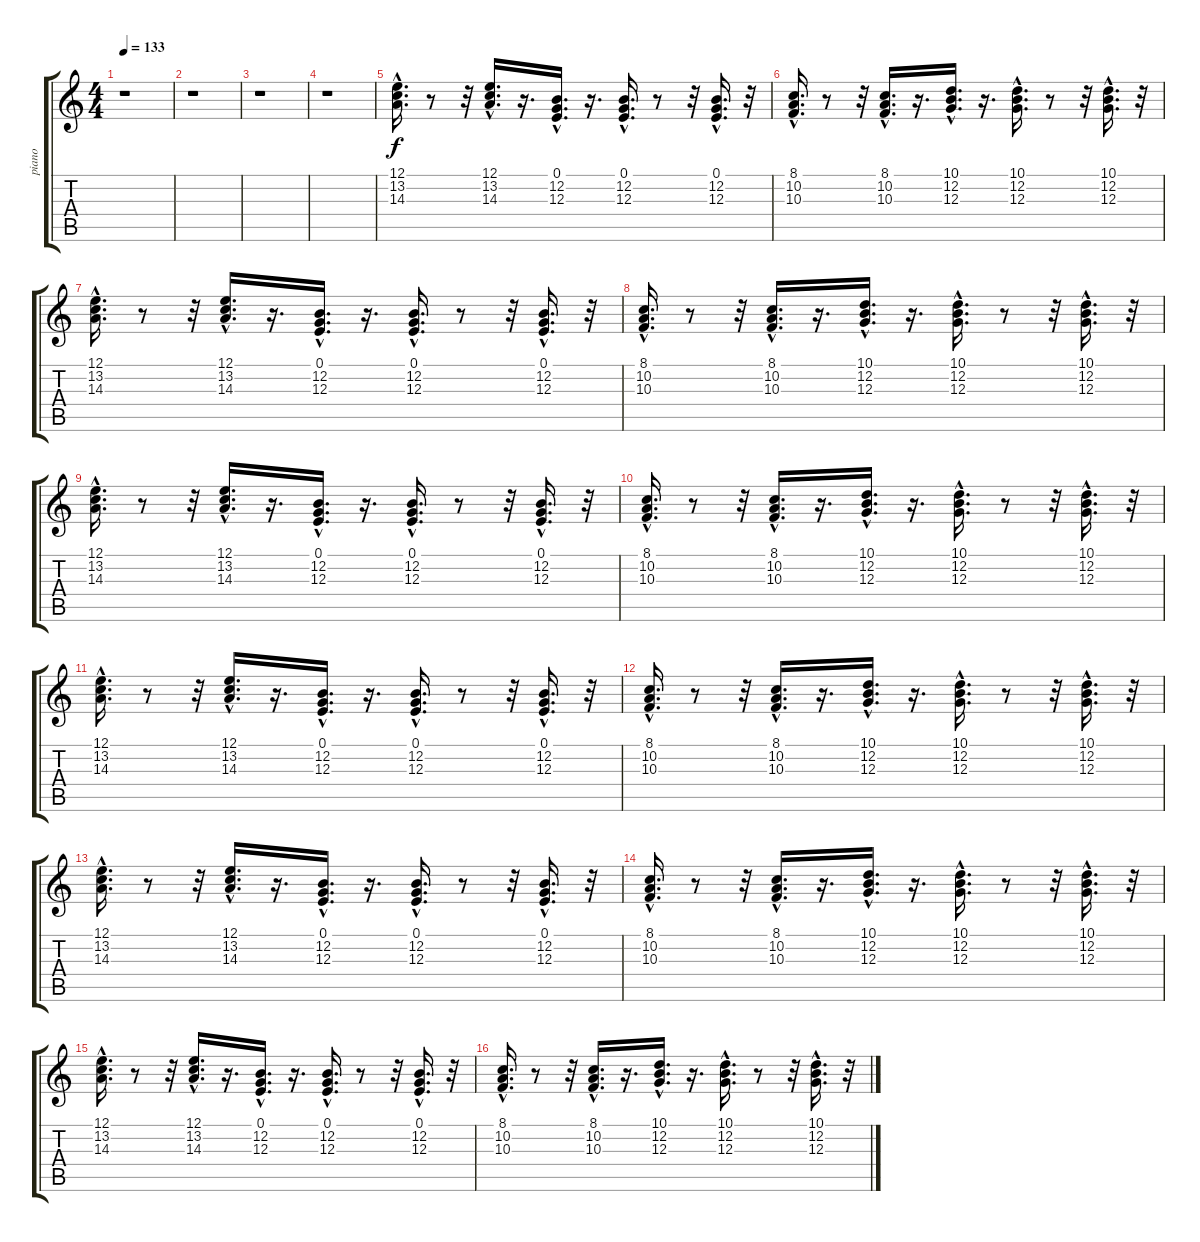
\track ("piano" "piano") {instrument brightacousticpiano}
\staff {score tabs}
\tuning (E4 B3 G3 D3 A2 E2) {hide}
\ts (4 4)
\tempo 133
\clef g2
\ks c
r.1{dy f} |
r.1 |
r.1 |
r.1 |
(12.1{hac} 13.2{hac} 14.3{hac}).16{d} r.8 r.32 (12.1{hac} 13.2{hac} 14.3{hac}).16{d} r.16{d} (0.1{hac} 12.2{hac} 12.3{hac}).16{d} r.16{d} (0.1{hac} 12.2{hac} 12.3{hac}).16{d} r.8 r.32 (0.1{hac} 12.2{hac} 12.3{hac}).16{d} r.32 |
(8.1{hac} 10.2{hac} 10.3{hac}).16{d} r.8 r.32 (8.1{hac} 10.2{hac} 10.3{hac}).16{d} r.16{d} (10.1{hac} 12.2{hac} 12.3{hac}).16{d} r.16{d} (10.1{hac} 12.2{hac} 12.3{hac}).16{d} r.8 r.32 (10.1{hac} 12.2{hac} 12.3{hac}).16{d} r.32 |
(12.1{hac} 13.2{hac} 14.3{hac}).16{d} r.8 r.32 (12.1{hac} 13.2{hac} 14.3{hac}).16{d} r.16{d} (0.1{hac} 12.2{hac} 12.3{hac}).16{d} r.16{d} (0.1{hac} 12.2{hac} 12.3{hac}).16{d} r.8 r.32 (0.1{hac} 12.2{hac} 12.3{hac}).16{d} r.32 |
(8.1{hac} 10.2{hac} 10.3{hac}).16{d} r.8 r.32 (8.1{hac} 10.2{hac} 10.3{hac}).16{d} r.16{d} (10.1{hac} 12.2{hac} 12.3{hac}).16{d} r.16{d} (10.1{hac} 12.2{hac} 12.3{hac}).16{d} r.8 r.32 (10.1{hac} 12.2{hac} 12.3{hac}).16{d} r.32 |
(12.1{hac} 13.2{hac} 14.3{hac}).16{d} r.8 r.32 (12.1{hac} 13.2{hac} 14.3{hac}).16{d} r.16{d} (0.1{hac} 12.2{hac} 12.3{hac}).16{d} r.16{d} (0.1{hac} 12.2{hac} 12.3{hac}).16{d} r.8 r.32 (0.1{hac} 12.2{hac} 12.3{hac}).16{d} r.32 |
(8.1{hac} 10.2{hac} 10.3{hac}).16{d} r.8 r.32 (8.1{hac} 10.2{hac} 10.3{hac}).16{d} r.16{d} (10.1{hac} 12.2{hac} 12.3{hac}).16{d} r.16{d} (10.1{hac} 12.2{hac} 12.3{hac}).16{d} r.8 r.32 (10.1{hac} 12.2{hac} 12.3{hac}).16{d} r.32 |
(12.1{hac} 13.2{hac} 14.3{hac}).16{d} r.8 r.32 (12.1{hac} 13.2{hac} 14.3{hac}).16{d} r.16{d} (0.1{hac} 12.2{hac} 12.3{hac}).16{d} r.16{d} (0.1{hac} 12.2{hac} 12.3{hac}).16{d} r.8 r.32 (0.1{hac} 12.2{hac} 12.3{hac}).16{d} r.32 |
(8.1{hac} 10.2{hac} 10.3{hac}).16{d} r.8 r.32 (8.1{hac} 10.2{hac} 10.3{hac}).16{d} r.16{d} (10.1{hac} 12.2{hac} 12.3{hac}).16{d} r.16{d} (10.1{hac} 12.2{hac} 12.3{hac}).16{d} r.8 r.32 (10.1{hac} 12.2{hac} 12.3{hac}).16{d} r.32 |
(12.1{hac} 13.2{hac} 14.3{hac}).16{d} r.8 r.32 (12.1{hac} 13.2{hac} 14.3{hac}).16{d} r.16{d} (0.1{hac} 12.2{hac} 12.3{hac}).16{d} r.16{d} (0.1{hac} 12.2{hac} 12.3{hac}).16{d} r.8 r.32 (0.1{hac} 12.2{hac} 12.3{hac}).16{d} r.32 |
(8.1{hac} 10.2{hac} 10.3{hac}).16{d} r.8 r.32 (8.1{hac} 10.2{hac} 10.3{hac}).16{d} r.16{d} (10.1{hac} 12.2{hac} 12.3{hac}).16{d} r.16{d} (10.1{hac} 12.2{hac} 12.3{hac}).16{d} r.8 r.32 (10.1{hac} 12.2{hac} 12.3{hac}).16{d} r.32 |
(12.1{hac} 13.2{hac} 14.3{hac}).16{d} r.8 r.32 (12.1{hac} 13.2{hac} 14.3{hac}).16{d} r.16{d} (0.1{hac} 12.2{hac} 12.3{hac}).16{d} r.16{d} (0.1{hac} 12.2{hac} 12.3{hac}).16{d} r.8 r.32 (0.1{hac} 12.2{hac} 12.3{hac}).16{d} r.32 |
(8.1{hac} 10.2{hac} 10.3{hac}).16{d} r.8 r.32 (8.1{hac} 10.2{hac} 10.3{hac}).16{d} r.16{d} (10.1{hac} 12.2{hac} 12.3{hac}).16{d} r.16{d} (10.1{hac} 12.2{hac} 12.3{hac}).16{d} r.8 r.32 (10.1{hac} 12.2{hac} 12.3{hac}).16{d} r.32
